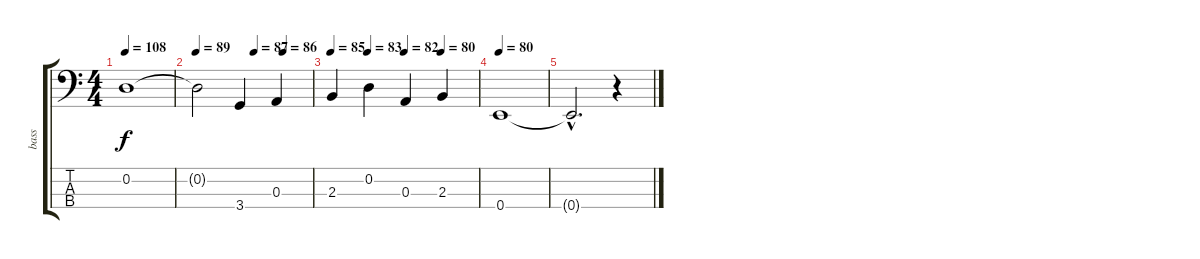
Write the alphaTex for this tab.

\track ("bass" "bass") {instrument electricbassfinger}
\staff {score tabs}
\tuning (G2 D2 A1 E1) {hide}
\ts (4 4)
\tempo 108
\clef f4
\ks c
0.2{t}.1{dy f} |
\tempo 89
\tempo (87 0.5)
\tempo (86 0.75)
0.2{t}.2 3.4.4 0.3.4 |
\tempo 85
\tempo (83 0.25)
\tempo (82 0.5)
\tempo (80 0.75)
2.3.4 0.2.4 0.3.4 2.3.4 |
\tempo 80
0.4.1 |
0.4{hac t}.2{d} r.4
